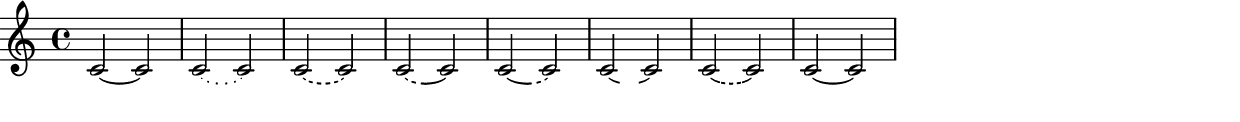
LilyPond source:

%% Generated by lilypond-book
%% Options: [exampleindent=10.16\mm,indent=0\mm,line-width=160\mm]
\include "lilypond-book-preamble.ly"


% ****************************************************************
% Start cut-&-pastable-section
% ****************************************************************

#(ly:set-option 'eps-box-padding 3.000000)



\paper {
  indent = 0\mm
  line-width = 160\mm
  % offset the left padding, also add 1mm as lilypond creates cropped
  % images with a little space on the right
  line-width = #(- line-width (* mm  3.000000) (* mm 1))
}

\layout {
  
}




% ****************************************************************
% ly snippet:
% ****************************************************************
\sourcefilename "/lilypond-2.24.3/input/regression/tie-dash.ly"
\sourcefileline 0
\version "2.19.2"
\header {texidoc = "@cindex Tie, dotted, dashed
The appearance of ties may be changed from solid to dotted or dashed.
"
} 
\layout{ ragged-right=##t }


\relative c'{
  c2 ~ 2 |
  \tieDotted
  c2 ~ 2 |
  \tieDashed
  c2 ~ 2 |
  \tieHalfDashed
  c2 ~ 2 |
  \tieHalfSolid
  c2 ~ 2 |
  \tieDashPattern #0.4 #2.0
  c2 ~ 2 |
  \once \override Tie.dash-definition = #'((0 0.25 1 1)
                                             (0.3 0.7 0.4 0.75)
                                             (0.75 1.0 1.0 1.0))
  c2 ~ 2 |
  \tieSolid
  c2 ~ 2 |
}









% ****************************************************************
% end ly snippet
% ****************************************************************
